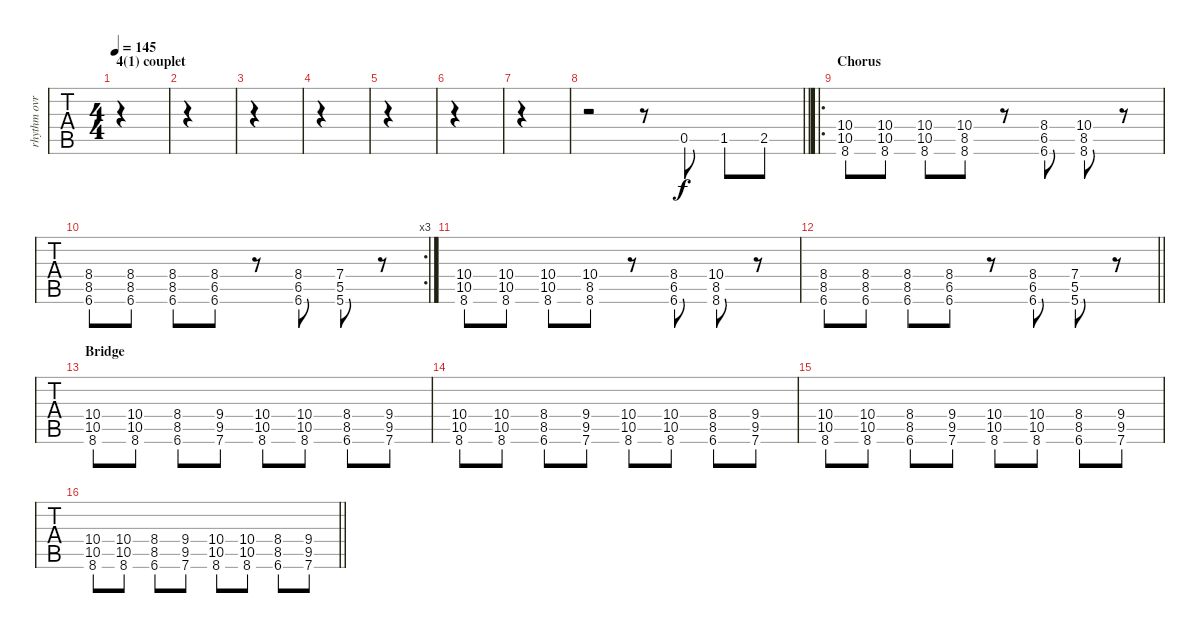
\track ("rhythm ovrdrve" "rhythm ovr") {instrument overdrivenguitar}
\staff {tabs}
\tuning (E4 B3 G3 D3 A2 E2) {hide}
\ts (4 4)
\section ("" "4(1) couplet")
\tempo 145
\clef g2
\ks cminor
|
|
|
|
|
|
|
\barLineRight lightlight
r.2 r.8 0.5.8 1.5.8 2.5.8 |
\ro
\section ("" "Chorus")
(10.4 10.5 8.6).8 (10.4 10.5 8.6).8 (10.4 10.5 8.6).8 (10.4 8.5 8.6).8 r.8 (8.4 6.5 6.6).8 (10.4 8.5 8.6).8 r.8 |
\rc 3
(8.4 8.5 6.6).8 (8.4 8.5 6.6).8 (8.4 8.5 6.6).8 (8.4 6.5 6.6).8 r.8 (8.4 6.5 6.6).8 (7.4 5.5 5.6).8 r.8 |
(10.4 10.5 8.6).8 (10.4 10.5 8.6).8 (10.4 10.5 8.6).8 (10.4 8.5 8.6).8 r.8 (8.4 6.5 6.6).8 (10.4 8.5 8.6).8 r.8 |
\barLineRight lightlight
(8.4 8.5 6.6).8 (8.4 8.5 6.6).8 (8.4 8.5 6.6).8 (8.4 6.5 6.6).8 r.8 (8.4 6.5 6.6).8 (7.4 5.5 5.6).8 r.8 |
\section ("" "Bridge")
(10.4 10.5 8.6).8 (10.4 10.5 8.6).8 (8.4 8.5 6.6).8 (9.4 9.5 7.6).8 (10.4 10.5 8.6).8 (10.4 10.5 8.6).8 (8.4 8.5 6.6).8 (9.4 9.5 7.6).8 |
(10.4 10.5 8.6).8 (10.4 10.5 8.6).8 (8.4 8.5 6.6).8 (9.4 9.5 7.6).8 (10.4 10.5 8.6).8 (10.4 10.5 8.6).8 (8.4 8.5 6.6).8 (9.4 9.5 7.6).8 |
(10.4 10.5 8.6).8 (10.4 10.5 8.6).8 (8.4 8.5 6.6).8 (9.4 9.5 7.6).8 (10.4 10.5 8.6).8 (10.4 10.5 8.6).8 (8.4 8.5 6.6).8 (9.4 9.5 7.6).8 |
\barLineRight lightlight
(10.4 10.5 8.6).8 (10.4 10.5 8.6).8 (8.4 8.5 6.6).8 (9.4 9.5 7.6).8 (10.4 10.5 8.6).8 (10.4 10.5 8.6).8 (8.4 8.5 6.6).8 (9.4 9.5 7.6).8
